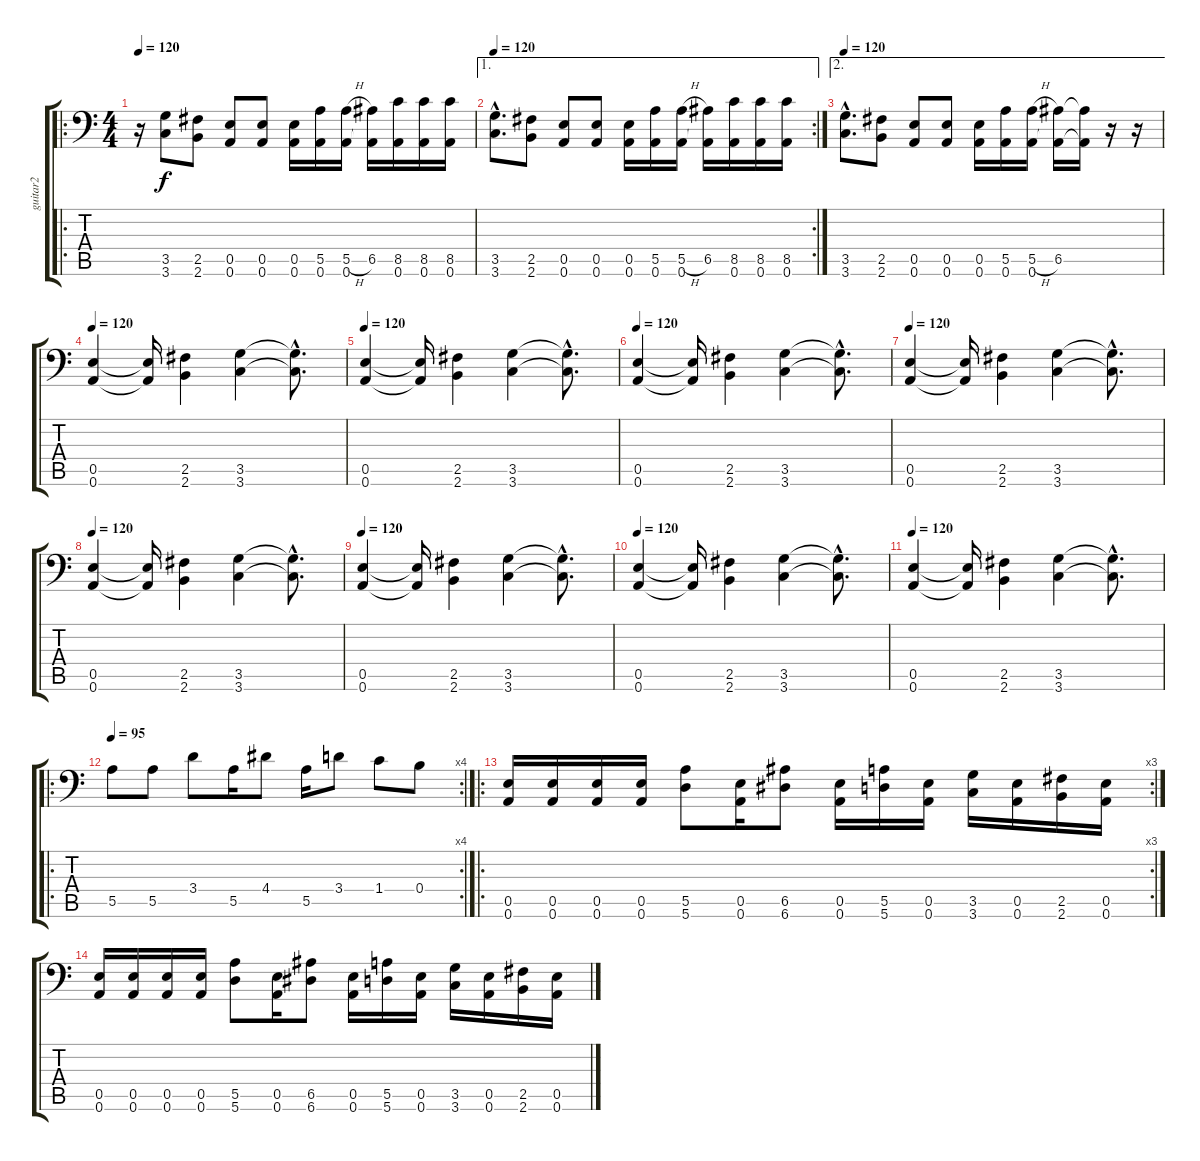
\track ("guitar2" "guitar2") {instrument distortionguitar}
\staff {score tabs}
\tuning (Db4 Ab3 E3 B2 E2 A1) {hide}
\ro
\ts (4 4)
\tempo 120
\clef f4
\ks c
r.16{dy f} (3.5 3.6).8 (2.5 2.6).8 (0.5 0.6).8 (0.5 0.6).8 (0.5 0.6).16 (5.5 0.6).16 (5.5{h} 0.6).16 (6.5 0.6{t}).16 (8.5 0.6).16 (8.5 0.6).16 (8.5 0.6).16 |
\ae 1
\rc 2
\tempo 120
(3.5{hac} 3.6{hac}).8{d} (2.5 2.6).8 (0.5 0.6).8 (0.5 0.6).8 (0.5 0.6).16 (5.5 0.6).16 (5.5{h} 0.6).16 (6.5 0.6{t}).16 (8.5 0.6).16 (8.5 0.6).16 (8.5 0.6).16 |
\ae 2
\tempo 120
(3.5{hac} 3.6{hac}).8{d} (2.5 2.6).8 (0.5 0.6).8 (0.5 0.6).8 (0.5 0.6).16 (5.5 0.6).16 (5.5{h} 0.6).16 (6.5 0.6{t}).16 (6.5{t} 0.6{t}).16 r.16 r.16 |
\tempo 120
(0.5 0.6).4 (0.5{t} 0.6{t}).16 (2.5 2.6).4 (3.5 3.6).4 (3.5{hac t} 3.6{hac t}).8{d} |
\tempo 120
(0.5 0.6).4 (0.5{t} 0.6{t}).16 (2.5 2.6).4 (3.5 3.6).4 (3.5{hac t} 3.6{hac t}).8{d} |
\tempo 120
(0.5 0.6).4 (0.5{t} 0.6{t}).16 (2.5 2.6).4 (3.5 3.6).4 (3.5{hac t} 3.6{hac t}).8{d} |
\tempo 120
(0.5 0.6).4 (0.5{t} 0.6{t}).16 (2.5 2.6).4 (3.5 3.6).4 (3.5{hac t} 3.6{hac t}).8{d} |
\tempo 120
(0.5 0.6).4 (0.5{t} 0.6{t}).16 (2.5 2.6).4 (3.5 3.6).4 (3.5{hac t} 3.6{hac t}).8{d} |
\tempo 120
(0.5 0.6).4 (0.5{t} 0.6{t}).16 (2.5 2.6).4 (3.5 3.6).4 (3.5{hac t} 3.6{hac t}).8{d} |
\tempo 120
(0.5 0.6).4 (0.5{t} 0.6{t}).16 (2.5 2.6).4 (3.5 3.6).4 (3.5{hac t} 3.6{hac t}).8{d} |
\tempo 120
(0.5 0.6).4 (0.5{t} 0.6{t}).16 (2.5 2.6).4 (3.5 3.6).4 (3.5{hac t} 3.6{hac t}).8{d} |
\ro
\rc 4
\tempo 95
5.5.8 5.5.8 3.4.8 5.5.16 4.4.8 5.5.16 3.4.8 1.4.8 0.4.8 |
\ro
\rc 3
(0.5 0.6).16 (0.5 0.6).16 (0.5 0.6).16 (0.5 0.6).16 (5.5 5.6).8 (0.5 0.6).16 (6.5 6.6).8 (0.5 0.6).16 (5.5 5.6).16 (0.5 0.6).16 (3.5 3.6).16 (0.5 0.6).16 (2.5 2.6).16 (0.5 0.6).16 |
(0.5 0.6).16 (0.5 0.6).16 (0.5 0.6).16 (0.5 0.6).16 (5.5 5.6).8 (0.5 0.6).16 (6.5 6.6).8 (0.5 0.6).16 (5.5 5.6).16 (0.5 0.6).16 (3.5 3.6).16 (0.5 0.6).16 (2.5 2.6).16 (0.5 0.6).16
